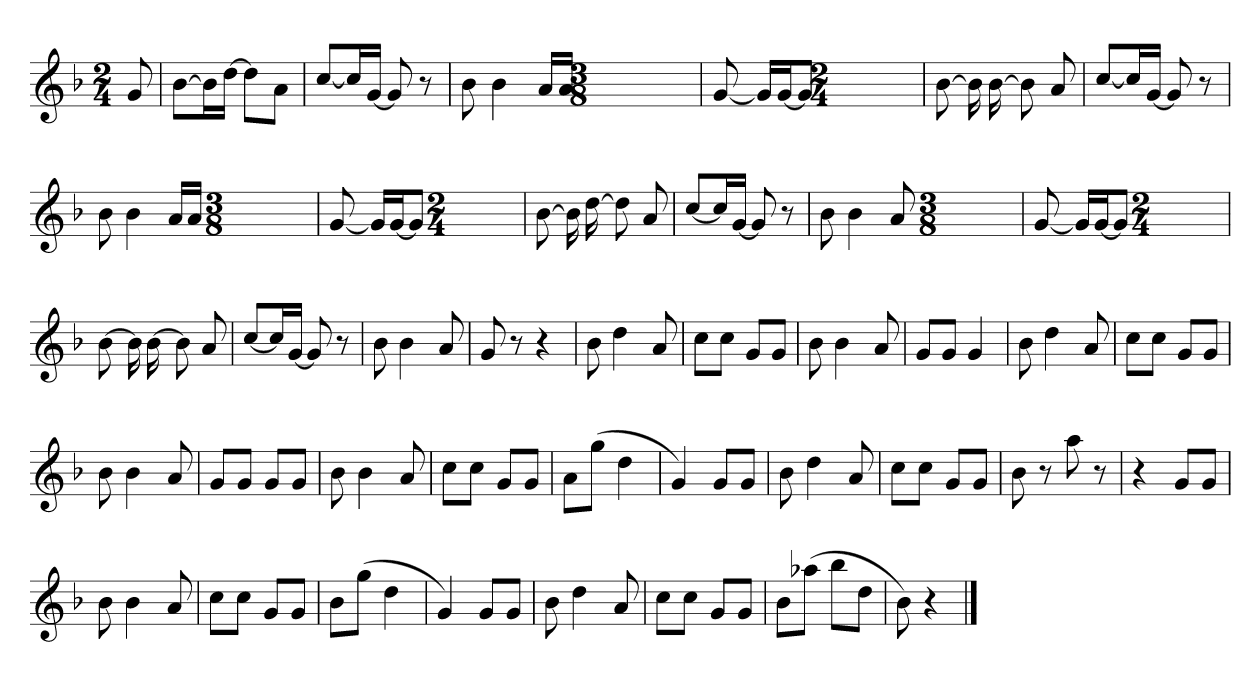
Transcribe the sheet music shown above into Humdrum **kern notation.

**kern
*part1
*staff1
*clefG2
*k[b-]
*M2/4
*MM176
=
8g
=
[8b-\L
16b-\L]
[16dd\JJ
8dd\L]
8a\J
=
[8cc/L
16cc/L]
[16g/JJ
8g]
8r
=
8b-
4b-
16a/LL
16a/JJ
*M3/8
=
[8g
16g/LL]
[16g/J
8g/J]
*M2/4
=
[8b-
16b-]
[16b-
8b-]
8a
=
[8cc/L
16cc/L]
[16g/JJ
8g]
8r
=
8b-
4b-
16a/LL
16a/JJ
*M3/8
=
[8g
16g/LL]
[16g/J
8g/J]
*M2/4
=
[8b-
16b-]
[16dd
8dd]
8a
=
[8cc/L
16cc/L]
[16g/JJ
8g]
8r
=
8b-
4b-
8a
*M3/8
=
[8g
16g/LL]
[16g/J
8g/J]
*M2/4
=
[8b-
16b-]
[16b-
8b-]
8a
=
[8cc/L
16cc/L]
[16g/JJ
8g]
8r
=
8b-
4b-
8a
=
8g
8r
4r
=
8b-
4dd
8a
=
8cc\L
8cc\J
8g/L
8g/J
=
8b-
4b-
8a
=
8g/L
8g/J
4g
=
8b-
4dd
8a
=
8cc\L
8cc\J
8g/L
8g/J
=
8b-
4b-
8a
=
8g/L
8g/J
8g/L
8g/J
=
8b-
4b-
8a
=
8cc\L
8cc\J
8g/L
8g/J
=
8a\L
(8gg\J
4dd
=
4g)
8g/L
8g/J
=
8b-
4dd
8a
=
8cc\L
8cc\J
8g/L
8g/J
=
8b-
8r
8aa
8r
=
4r
8g/L
8g/J
=
8b-
4b-
8a
=
8cc\L
8cc\J
8g/L
8g/J
=
8b-\L
(8gg\J
4dd
=
4g)
8g/L
8g/J
=
8b-
4dd
8a
=
8cc\L
8cc\J
8g/L
8g/J
=
8b-\L
(8aa-X\J
8bb-\L
8dd\J
=
8b-)
4r
==
*-
